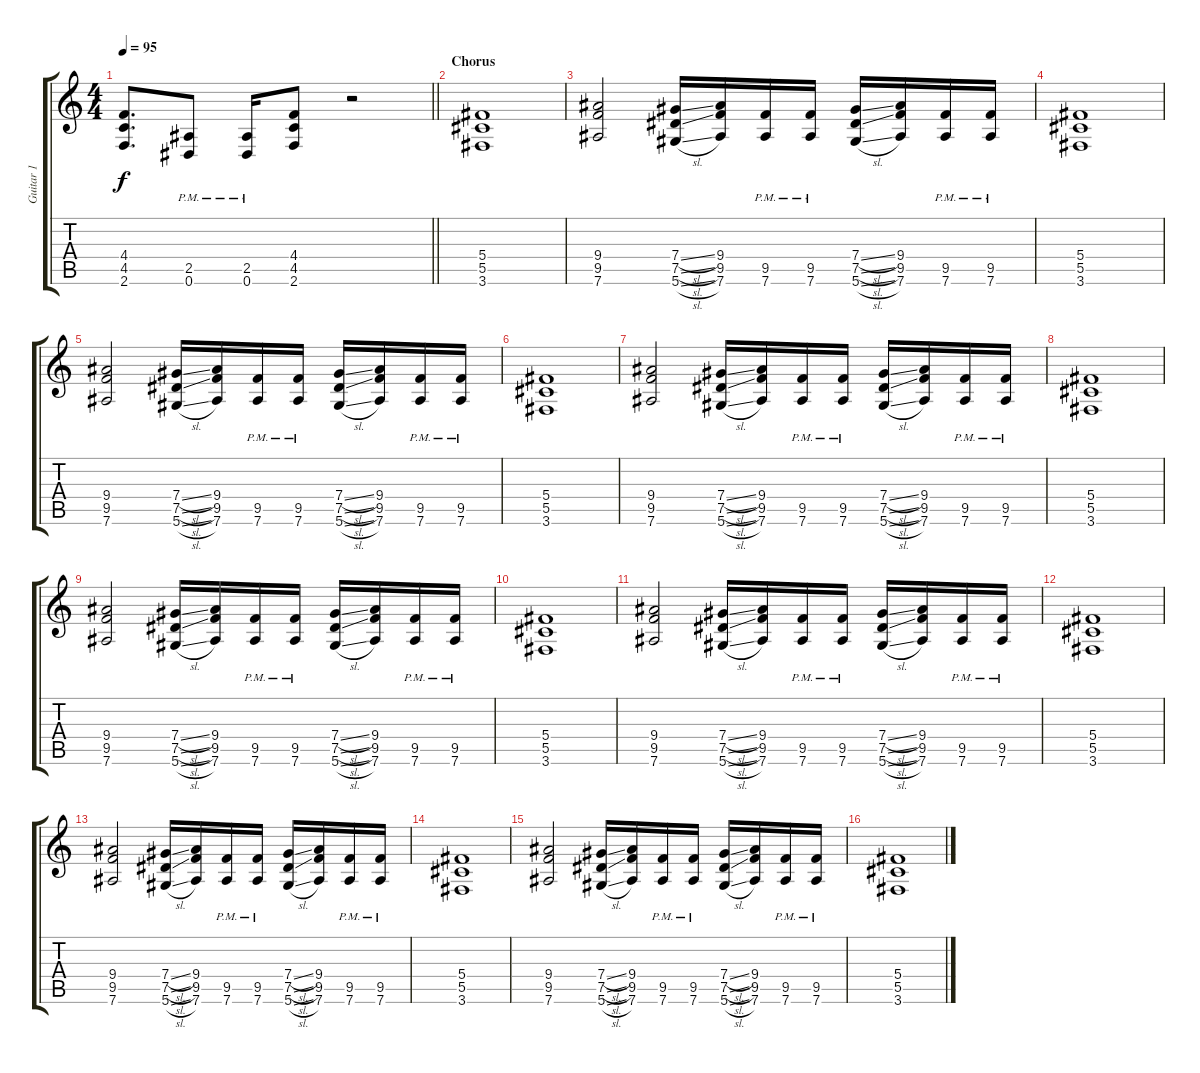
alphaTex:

\track ("Guitar 1" "Guitar 1") {instrument acousticguitarsteel}
\staff {score tabs}
\tuning (Eb4 Bb3 Gb3 Db3 Ab2 Eb2) {hide}
\ts (4 4)
\tempo 95
\clef g2
\barLineRight lightlight
\ks c
(4.4 4.5 2.6).8{d dy f} (2.5{pm} 0.6{pm}).8 (2.5{pm} 0.6{pm}).16 (4.4 4.5 2.6).8 r.2 |
\section ("" "Chorus")
(5.4 5.5 3.6).1 |
(9.4 9.5 7.6).2 (7.4{sl} 7.5{sl} 5.6{sl}).16 (9.4 9.5 7.6).16 (9.5{pm} 7.6{pm}).16 (9.5{pm} 7.6{pm}).16 (7.4{sl} 7.5{sl} 5.6{sl}).16 (9.4 9.5 7.6).16 (9.5{pm} 7.6{pm}).16 (9.5{pm} 7.6{pm}).16 |
(5.4 5.5 3.6).1 |
(9.4 9.5 7.6).2 (7.4{sl} 7.5{sl} 5.6{sl}).16 (9.4 9.5 7.6).16 (9.5{pm} 7.6{pm}).16 (9.5{pm} 7.6{pm}).16 (7.4{sl} 7.5{sl} 5.6{sl}).16 (9.4 9.5 7.6).16 (9.5{pm} 7.6{pm}).16 (9.5{pm} 7.6{pm}).16 |
(5.4 5.5 3.6).1 |
(9.4 9.5 7.6).2 (7.4{sl} 7.5{sl} 5.6{sl}).16 (9.4 9.5 7.6).16 (9.5{pm} 7.6{pm}).16 (9.5{pm} 7.6{pm}).16 (7.4{sl} 7.5{sl} 5.6{sl}).16 (9.4 9.5 7.6).16 (9.5{pm} 7.6{pm}).16 (9.5{pm} 7.6{pm}).16 |
(5.4 5.5 3.6).1 |
(9.4 9.5 7.6).2 (7.4{sl} 7.5{sl} 5.6{sl}).16 (9.4 9.5 7.6).16 (9.5{pm} 7.6{pm}).16 (9.5{pm} 7.6{pm}).16 (7.4{sl} 7.5{sl} 5.6{sl}).16 (9.4 9.5 7.6).16 (9.5{pm} 7.6{pm}).16 (9.5{pm} 7.6{pm}).16 |
(5.4 5.5 3.6).1 |
(9.4 9.5 7.6).2 (7.4{sl} 7.5{sl} 5.6{sl}).16 (9.4 9.5 7.6).16 (9.5{pm} 7.6{pm}).16 (9.5{pm} 7.6{pm}).16 (7.4{sl} 7.5{sl} 5.6{sl}).16 (9.4 9.5 7.6).16 (9.5{pm} 7.6{pm}).16 (9.5{pm} 7.6{pm}).16 |
(5.4 5.5 3.6).1 |
(9.4 9.5 7.6).2 (7.4{sl} 7.5{sl} 5.6{sl}).16 (9.4 9.5 7.6).16 (9.5{pm} 7.6{pm}).16 (9.5{pm} 7.6{pm}).16 (7.4{sl} 7.5{sl} 5.6{sl}).16 (9.4 9.5 7.6).16 (9.5{pm} 7.6{pm}).16 (9.5{pm} 7.6{pm}).16 |
(5.4 5.5 3.6).1 |
(9.4 9.5 7.6).2 (7.4{sl} 7.5{sl} 5.6{sl}).16 (9.4 9.5 7.6).16 (9.5{pm} 7.6{pm}).16 (9.5{pm} 7.6{pm}).16 (7.4{sl} 7.5{sl} 5.6{sl}).16 (9.4 9.5 7.6).16 (9.5{pm} 7.6{pm}).16 (9.5{pm} 7.6{pm}).16 |
(5.4 5.5 3.6).1
